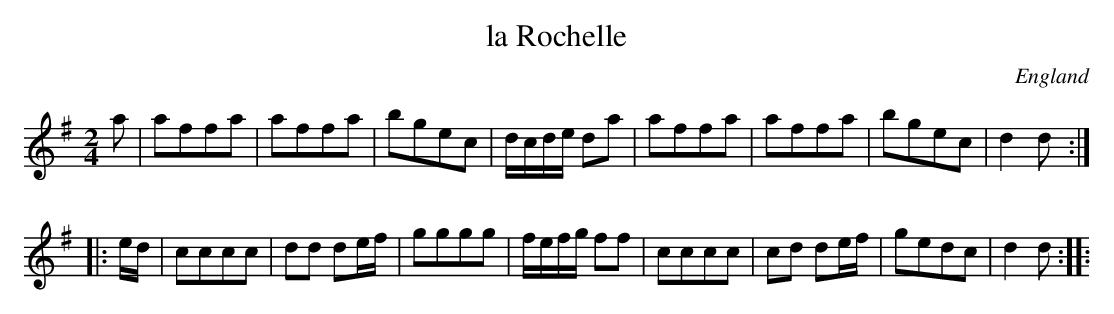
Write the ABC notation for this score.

X:1
T:la Rochelle
L:1/8
M:2/4
O:England
K:D mixolydian
a | \
affa | affa | bgec | d/c/d/e/ da | \
affa | affa | bgec | d2 d ::
e/d/ | \
cccc | dd de/f/ | gggg | f/e/f/g/ ff | \
cccc | cd de/f/ | gedc | d2 d ::
